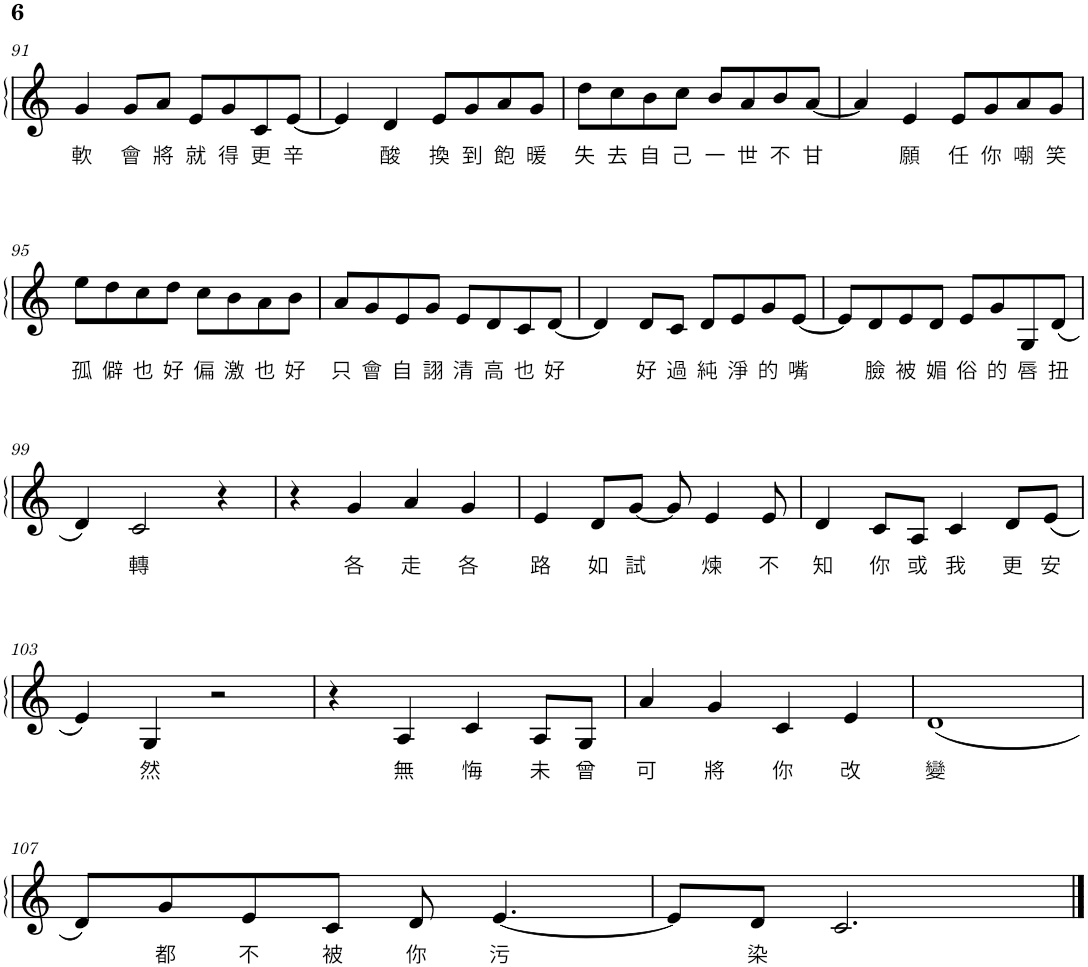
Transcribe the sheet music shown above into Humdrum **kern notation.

**kern	**text
*part1	*part1
*staff1	*staff1
*I"Piano	*
*I'Pno	*
!!LO:PB:g=z
*clefG2	*
*k[]	*
*M4/4	*
=91	=91
!	!LO:LY:b
4g/	軟
!	!LO:LY:b
8g/L	會
!	!LO:LY:b
8a/J	將
!	!LO:LY:b
8e/L	就
!	!LO:LY:b
8g/	得
!	!LO:LY:b
8c/	更
!	!LO:LY:b
[<8e/J	辛
=92	=92
4e/]	.
!	!LO:LY:b
4d/	酸
!	!LO:LY:b
8e/L	換
!	!LO:LY:b
8g/	到
!	!LO:LY:b
8a/	飽
!	!LO:LY:b
8g/J	暖
=93	=93
!	!LO:LY:b
8dd\L	失
!	!LO:LY:b
8cc\	去
!	!LO:LY:b
8b\	自
!	!LO:LY:b
8cc\J	己
!	!LO:LY:b
8b/L	一
!	!LO:LY:b
8a/	世
!	!LO:LY:b
8b/	不
!	!LO:LY:b
[<8a/J	甘
=94	=94
4a/]	.
!	!LO:LY:b
4e/	願
!	!LO:LY:b
8e/L	任
!	!LO:LY:b
8g/	你
!	!LO:LY:b
8a/	嘲
!	!LO:LY:b
8g/J	笑
!!LO:LB:g=z
=95	=95
!	!LO:LY:b
8ee\L	孤
!	!LO:LY:b
8dd\	僻
!	!LO:LY:b
8cc\	也
!	!LO:LY:b
8dd\J	好
!	!LO:LY:b
8cc\L	偏
!	!LO:LY:b
8b\	激
!	!LO:LY:b
8a\	也
!	!LO:LY:b
8b\J	好
=96	=96
!	!LO:LY:b
8a/L	只
!	!LO:LY:b
8g/	會
!	!LO:LY:b
8e/	自
!	!LO:LY:b
8g/J	詡
!	!LO:LY:b
8e/L	清
!	!LO:LY:b
8d/	高
!	!LO:LY:b
8c/	也
!	!LO:LY:b
[<8d/J	好
=97	=97
4d/]	.
!	!LO:LY:b
8d/L	好
!	!LO:LY:b
8c/J	過
!	!LO:LY:b
8d/L	純
!	!LO:LY:b
8e/	淨
!	!LO:LY:b
8g/	的
!	!LO:LY:b
[<8e/J	嘴
=98	=98
8e/L]	.
!	!LO:LY:b
8d/	臉
!	!LO:LY:b
8e/	被
!	!LO:LY:b
8d/J	媚
!	!LO:LY:b
8e/L	俗
!	!LO:LY:b
8g/	的
!	!LO:LY:b
8G/	唇
!	!LO:LY:b
(<8d/J	扭
!!LO:LB:g=z
=99	=99
4d/)	.
!	!LO:LY:b
2c/	轉
4r	.
=100	=100
4r	.
!	!LO:LY:b
4g/	各
!	!LO:LY:b
4a/	走
!	!LO:LY:b
4g/	各
=101	=101
!	!LO:LY:b
4e/	路
!	!LO:LY:b
8d/L	如
!	!LO:LY:b
[<8g/J	試
8g/]	.
!	!LO:LY:b
4e/	煉
!	!LO:LY:b
8e/	不
=102	=102
!	!LO:LY:b
4d/	知
!	!LO:LY:b
8c/L	你
!	!LO:LY:b
8A/J	或
!	!LO:LY:b
4c/	我
!	!LO:LY:b
8d/L	更
!	!LO:LY:b
(<8e/J	安
!!LO:LB:g=z
=103	=103
4e/)	.
!	!LO:LY:b
4G/	然
2r	.
=104	=104
4r	.
!	!LO:LY:b
4A/	無
!	!LO:LY:b
4c/	悔
!	!LO:LY:b
8A/L	未
!	!LO:LY:b
8G/J	曾
=105	=105
!	!LO:LY:b
4a/	可
!	!LO:LY:b
4g/	將
!	!LO:LY:b
4c/	你
!	!LO:LY:b
4e/	改
=106	=106
!	!LO:LY:b
(<1d	變
!!LO:LB:g=z
=107	=107
8d/L)	.
!	!LO:LY:b
8g/	都
!	!LO:LY:b
8e/	不
!	!LO:LY:b
8c/J	被
!	!LO:LY:b
8d/	你
!	!LO:LY:b
[4.e/	污
=108	=108
8e/L]	.
!	!LO:LY:b
8d/J	染
2.c/	.
==	==
*-	*-
